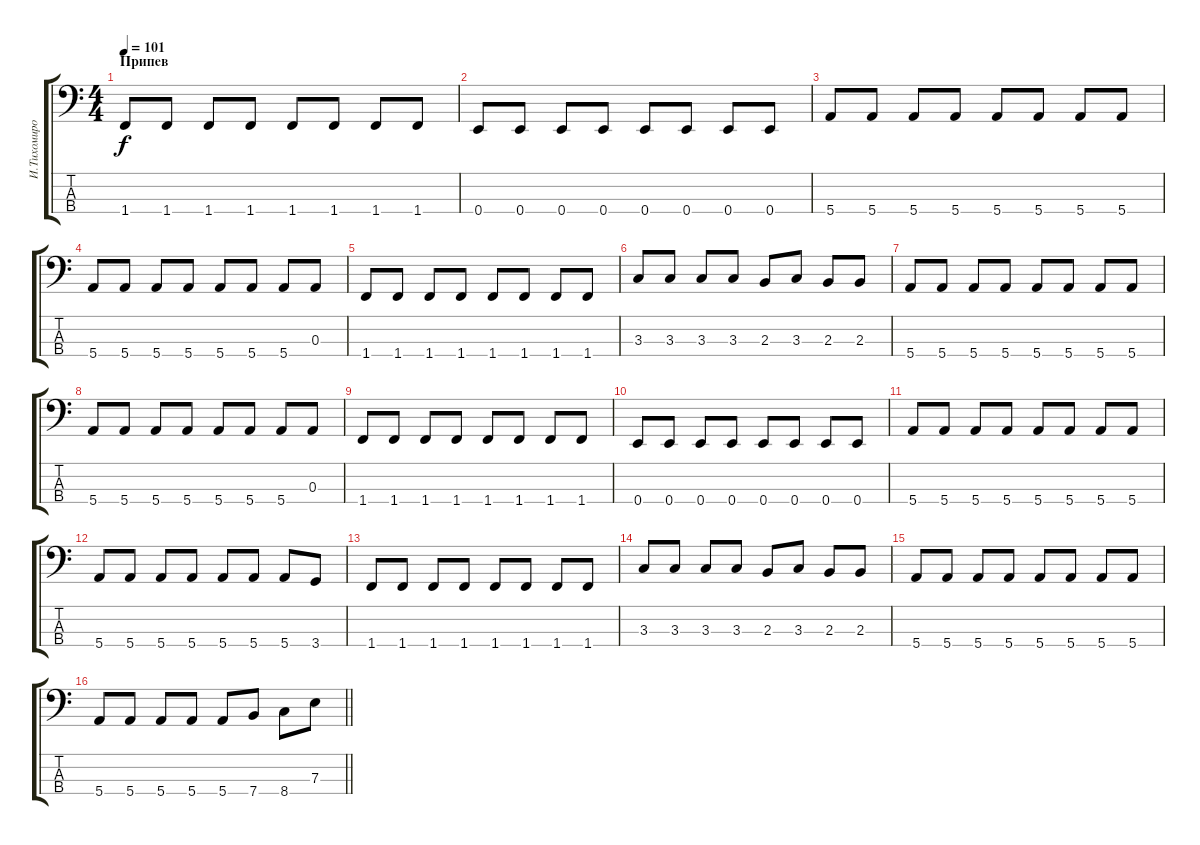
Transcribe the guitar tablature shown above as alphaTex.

\track ("И.Тихомиров" "И.Тихомиро") {instrument electricbassfinger}
\staff {score tabs}
\tuning (G2 D2 A1 E1) {hide}
\ts (4 4)
\section ("" "Припев")
\tempo 101
\clef f4
\ks c
1.4.8{dy f} 1.4.8 1.4.8 1.4.8 1.4.8 1.4.8 1.4.8 1.4.8 |
0.4.8 0.4.8 0.4.8 0.4.8 0.4.8 0.4.8 0.4.8 0.4.8 |
5.4.8 5.4.8 5.4.8 5.4.8 5.4.8 5.4.8 5.4.8 5.4.8 |
5.4.8 5.4.8 5.4.8 5.4.8 5.4.8 5.4.8 5.4.8 0.3.8 |
1.4.8 1.4.8 1.4.8 1.4.8 1.4.8 1.4.8 1.4.8 1.4.8 |
3.3.8 3.3.8 3.3.8 3.3.8 2.3.8 3.3.8 2.3.8 2.3.8 |
5.4.8 5.4.8 5.4.8 5.4.8 5.4.8 5.4.8 5.4.8 5.4.8 |
5.4.8 5.4.8 5.4.8 5.4.8 5.4.8 5.4.8 5.4.8 0.3.8 |
1.4.8 1.4.8 1.4.8 1.4.8 1.4.8 1.4.8 1.4.8 1.4.8 |
0.4.8 0.4.8 0.4.8 0.4.8 0.4.8 0.4.8 0.4.8 0.4.8 |
5.4.8 5.4.8 5.4.8 5.4.8 5.4.8 5.4.8 5.4.8 5.4.8 |
5.4.8 5.4.8 5.4.8 5.4.8 5.4.8 5.4.8 5.4.8 3.4.8 |
1.4.8 1.4.8 1.4.8 1.4.8 1.4.8 1.4.8 1.4.8 1.4.8 |
3.3.8 3.3.8 3.3.8 3.3.8 2.3.8 3.3.8 2.3.8 2.3.8 |
5.4.8 5.4.8 5.4.8 5.4.8 5.4.8 5.4.8 5.4.8 5.4.8 |
\barLineRight lightlight
5.4.8 5.4.8 5.4.8 5.4.8 5.4.8 7.4.8 8.4.8 7.3.8
